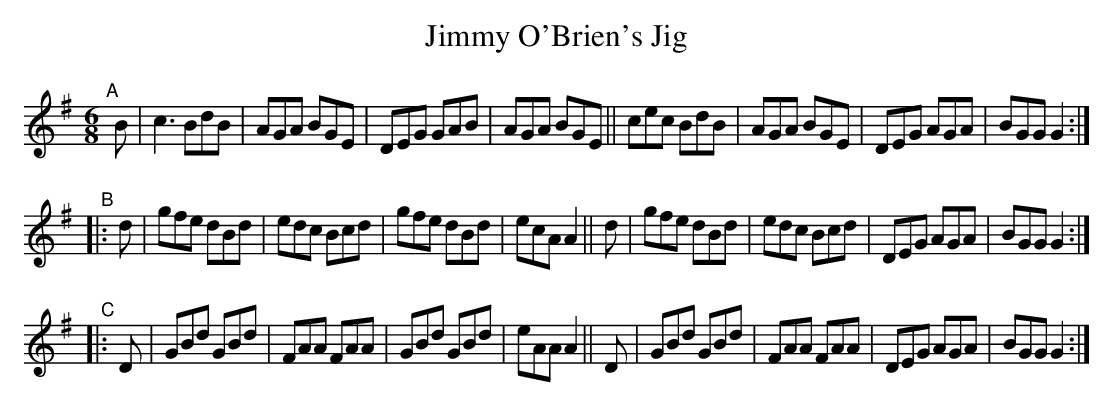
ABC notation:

X:1
T: Jimmy O'Brien's Jig
M: 6/8
L: 1/8
K: G
"^A"[|]B \
|  c3  BdB | AGA BGE | DEG GAB | AGA BGE \
|| cec BdB | AGA BGE | DEG AGA | BGG G2 :|
"^B"\
|: d | gfe dBd | edc Bcd | gfe dBd | ecA A2 \
|| d | gfe dBd | edc Bcd | DEG AGA | BGG G2 :|
"^C"\
|: D | GBd GBd | FAA FAA | GBd GBd | eAA A2 \
|| D | GBd GBd | FAA FAA | DEG AGA | BGG G2 :|
